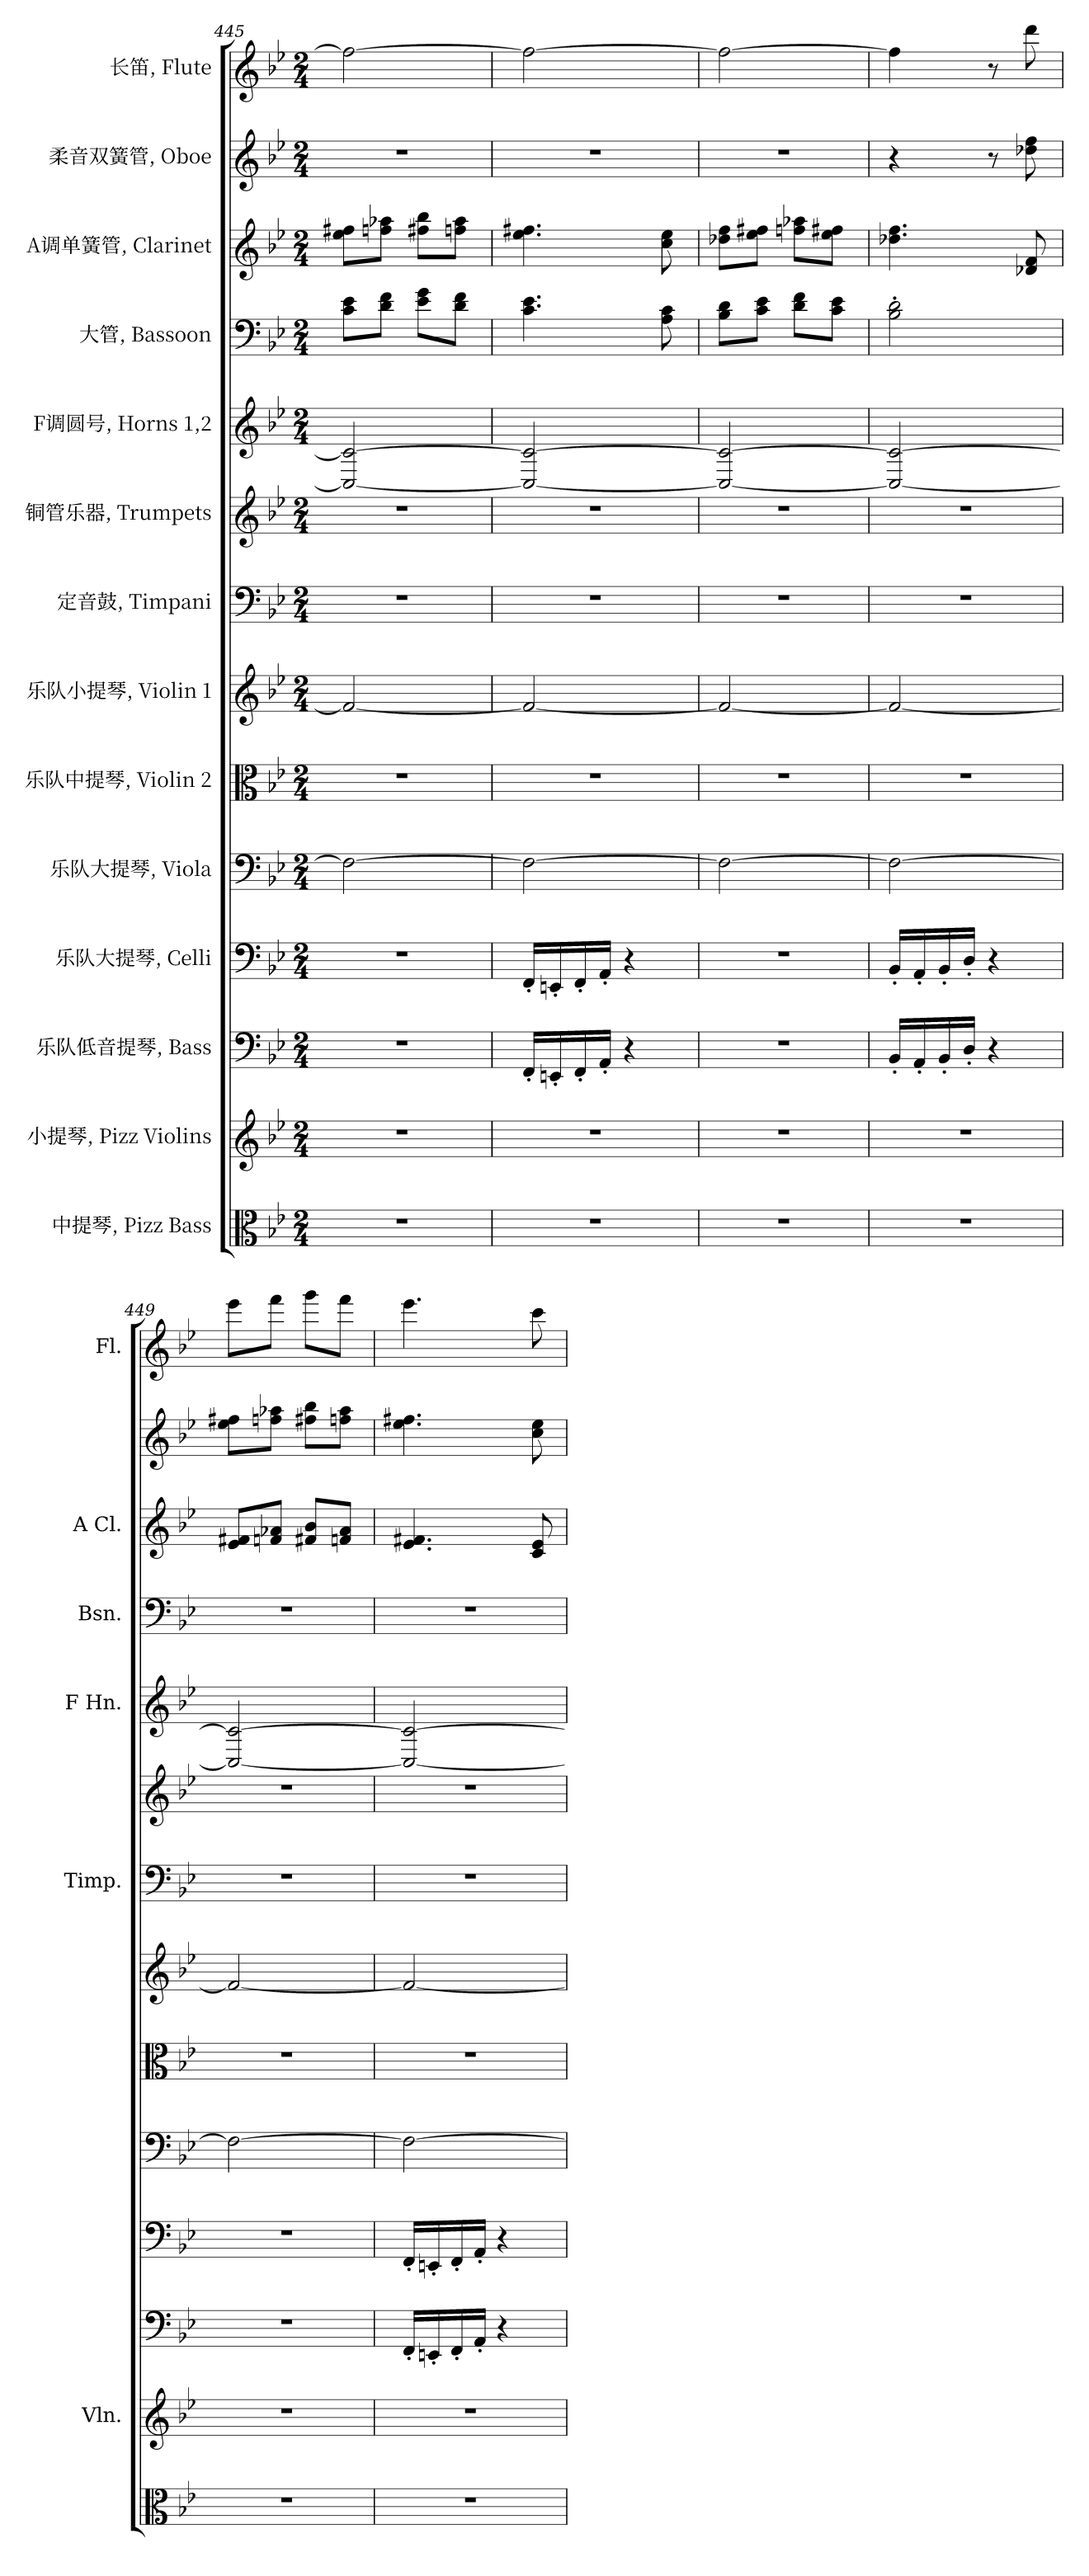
**kern	**kern	**kern	**kern	**kern	**kern	**kern	**kern	**kern	**kern	**kern	**kern	**kern	**kern
*part14	*part13	*part12	*part11	*part10	*part9	*part8	*part7	*part6	*part5	*part4	*part3	*part2	*part1
*staff14	*staff13	*staff12	*staff11	*staff10	*staff9	*staff8	*staff7	*staff6	*staff5	*staff4	*staff3	*staff2	*staff1
*I"中提琴, Pizz Bass	*I"小提琴, Pizz Violins	*I"乐队低音提琴, Bass	*I"乐队大提琴, Celli	*I"乐队大提琴, Viola	*I"乐队中提琴, Violin 2	*I"乐队小提琴, Violin 1	*I"定音鼓, Timpani	*I"铜管乐器, Trumpets	*I"F调圆号, Horns 1,2	*I"大管, Bassoon	*I"A调单簧管, Clarinet	*I"柔音双簧管, Oboe	*I"长笛, Flute
*	*I'Vln.	*	*	*	*	*	*I'Timp.	*	*I'F Hn.	*I'Bsn.	*I'A Cl.	*	*I'Fl.
*clefC3	*clefG2	*clefF4	*clefF4	*clefF4	*clefC3	*clefG2	*clefF4	*clefG2	*clefG2	*clefF4	*clefG2	*clefG2	*clefG2
*	*	*ITrd7c12	*	*	*	*	*	*	*ITrd4c7	*	*ITrd2c3	*ITrd2c3	*
*k[b-e-]	*k[b-e-]	*k[b-e-]	*k[b-e-]	*k[b-e-]	*k[b-e-]	*k[b-e-]	*k[b-e-]	*k[b-e-]	*k[b-e-a-]	*k[b-e-]	*k[f#]	*k[f#]	*k[b-e-]
*M2/4	*M2/4	*M2/4	*M2/4	*M2/4	*M2/4	*M2/4	*M2/4	*M2/4	*M2/4	*M2/4	*M2/4	*M2/4	*M2/4
=445	=445	=445	=445	=445	=445	=445	=445	=445	=445	=445	=445	=445	=445
2r	2r	2r	2r	2F\_	2r	2f/_	2r	2r	2FF/_ 2F/_	8c\ 8e-\L	8cc\ 8dd#X\L	2r	2ff\_
.	.	.	.	.	.	.	.	.	.	8d\ 8f\J	8ddn\ 8ffn\J	.	.
.	.	.	.	.	.	.	.	.	.	8e-\ 8g\L	8dd#X\ 8gg\L	.	.
.	.	.	.	.	.	.	.	.	.	8d\ 8f\J	8ddn\ 8ff\J	.	.
=446	=446	=446	=446	=446	=446	=446	=446	=446	=446	=446	=446	=446	=446
2r	2r	16FFF'/LL	16FF'/LL	2F\_	2r	2f/_	2r	2r	2FF/_ 2F/_	4.c\ 4.e-\	4.cc\ 4.dd#X\	2r	2ff\_
.	.	16EEEn'/	16EEn'/	.	.	.	.	.	.	.	.	.	.
.	.	16FFF'/	16FF'/	.	.	.	.	.	.	.	.	.	.
.	.	16AAA'/JJ	16AA'/JJ	.	.	.	.	.	.	.	.	.	.
.	.	4r	4r	.	.	.	.	.	.	.	.	.	.
.	.	.	.	.	.	.	.	.	.	8A\ 8c\	8a\ 8cc\	.	.
=447	=447	=447	=447	=447	=447	=447	=447	=447	=447	=447	=447	=447	=447
2r	2r	2r	2r	2F\_	2r	2f/_	2r	2r	2FF/_ 2F/_	8B-\ 8d\L	8b-X\ 8dd\L	2r	2ff\_
.	.	.	.	.	.	.	.	.	.	8c\ 8e-\J	8cc\ 8dd#X\J	.	.
.	.	.	.	.	.	.	.	.	.	8d\ 8f\L	8ddn\ 8ffn\L	.	.
.	.	.	.	.	.	.	.	.	.	8c\ 8e-\J	8cc\ 8dd#X\J	.	.
=448	=448	=448	=448	=448	=448	=448	=448	=448	=448	=448	=448	=448	=448
2r	2r	16BBB-'/LL	16BB-'/LL	2F\_	2r	2f/_	2r	2r	2FF/_ 2F/_	2B-\' 2d\'	4.b-X\ 4.dd\	4r	4ff\]
.	.	16AAA'/	16AA'/	.	.	.	.	.	.	.	.	.	.
.	.	16BBB-'/	16BB-'/	.	.	.	.	.	.	.	.	.	.
.	.	16DD'/JJ	16D'/JJ	.	.	.	.	.	.	.	.	.	.
.	.	4r	4r	.	.	.	.	.	.	.	.	8r	8r
.	.	.	.	.	.	.	.	.	.	.	8B-X/ 8d/	8b-X\ 8dd\	8ddd\
!!LO:PB:g=z
=449	=449	=449	=449	=449	=449	=449	=449	=449	=449	=449	=449	=449	=449
2r	2r	2r	2r	2F\_	2r	2f/_	2r	2r	2FF/_ 2F/_	2r	8c/ 8d#X/L	8cc\ 8dd#X\L	8eee-\L
.	.	.	.	.	.	.	.	.	.	.	8dn/ 8fn/J	8ddn\ 8ffn\J	8fff\J
.	.	.	.	.	.	.	.	.	.	.	8d#X/ 8g/L	8dd#X\ 8gg\L	8ggg\L
.	.	.	.	.	.	.	.	.	.	.	8dn/ 8f/J	8ddn\ 8ff\J	8fff\J
=450	=450	=450	=450	=450	=450	=450	=450	=450	=450	=450	=450	=450	=450
2r	2r	16FFF'/LL	16FF'/LL	2F\_	2r	2f/_	2r	2r	2FF/_ 2F/_	2r	4.c/ 4.d#X/	4.cc\ 4.dd#X\	4.eee-\
.	.	16EEEn'/	16EEn'/	.	.	.	.	.	.	.	.	.	.
.	.	16FFF'/	16FF'/	.	.	.	.	.	.	.	.	.	.
.	.	16AAA'/JJ	16AA'/JJ	.	.	.	.	.	.	.	.	.	.
.	.	4r	4r	.	.	.	.	.	.	.	.	.	.
.	.	.	.	.	.	.	.	.	.	.	8A/ 8c/	8a\ 8cc\	8ccc\
=	=	=	=	=	=	=	=	=	=	=	=	=	=
*-	*-	*-	*-	*-	*-	*-	*-	*-	*-	*-	*-	*-	*-
